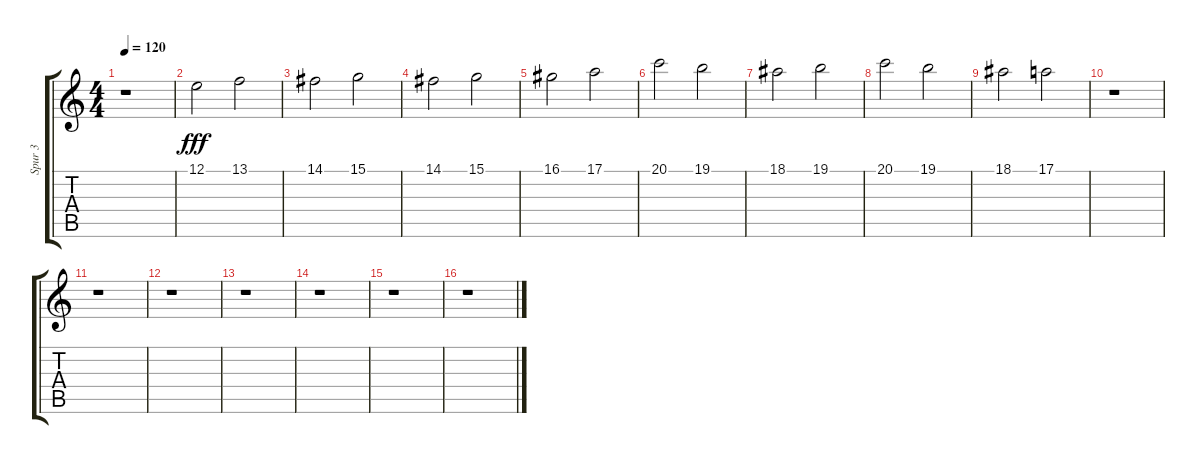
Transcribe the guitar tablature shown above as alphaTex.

\track ("Spur 3" "Spur 3") {instrument stringensemble2}
\staff {score tabs}
\tuning (E4 B3 G3 D3 A2 E2) {hide}
\ts (4 4)
\tempo 120
\clef g2
\ks c
r.1{dy fff instrument stringensemble2} |
12.1.2 13.1.2 |
14.1.2 15.1.2 |
14.1.2 15.1.2 |
16.1.2 17.1.2 |
20.1.2 19.1.2 |
18.1.2 19.1.2 |
20.1.2 19.1.2 |
18.1.2 17.1.2 |
r.1 |
r.1 |
r.1 |
r.1 |
r.1 |
r.1 |
r.1
